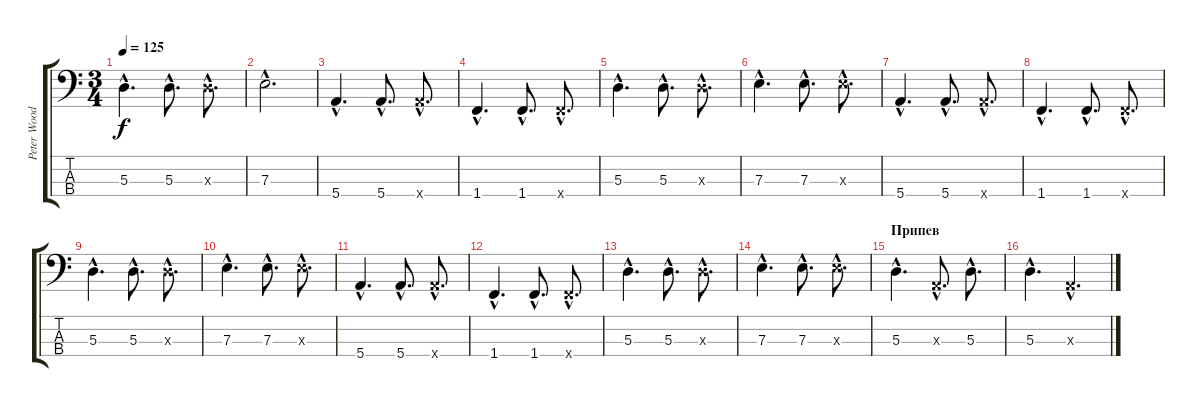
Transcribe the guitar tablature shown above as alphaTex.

\track ("Peter Woodrobe" "Peter Wood") {instrument electricbasspick}
\staff {score tabs}
\tuning (G2 D2 A1 E1) {hide}
\ts (3 4)
\tempo 125
\clef f4
\ks c
5.3{hac}.4{d dy f} 5.3{hac}.8{d} 5.3{hac x}.8{d} |
7.3{hac}.2{d} |
5.4{hac}.4{d} 5.4{hac}.8{d} 5.4{hac x}.8{d} |
1.4{hac}.4{d} 1.4{hac}.8{d} 1.4{hac x}.8{d} |
5.3{hac}.4{d} 5.3{hac}.8{d} 5.3{hac x}.8{d} |
7.3{hac}.4{d} 7.3{hac}.8{d} 7.3{hac x}.8{d} |
5.4{hac}.4{d} 5.4{hac}.8{d} 5.4{hac x}.8{d} |
1.4{hac}.4{d} 1.4{hac}.8{d} 1.4{hac x}.8{d} |
5.3{hac}.4{d} 5.3{hac}.8{d} 5.3{hac x}.8{d} |
7.3{hac}.4{d} 7.3{hac}.8{d} 7.3{hac x}.8{d} |
5.4{hac}.4{d} 5.4{hac}.8{d} 5.4{hac x}.8{d} |
1.4{hac}.4{d} 1.4{hac}.8{d} 1.4{hac x}.8{d} |
5.3{hac}.4{d} 5.3{hac}.8{d} 5.3{hac x}.8{d} |
7.3{hac}.4{d} 7.3{hac}.8{d} 7.3{hac x}.8{d} |
\section ("" "Припев")
5.3{hac}.4{d} 0.3{hac x}.8{d} 5.3{hac}.8{d} |
5.3{hac}.4{d} 0.3{hac x}.4{d}
